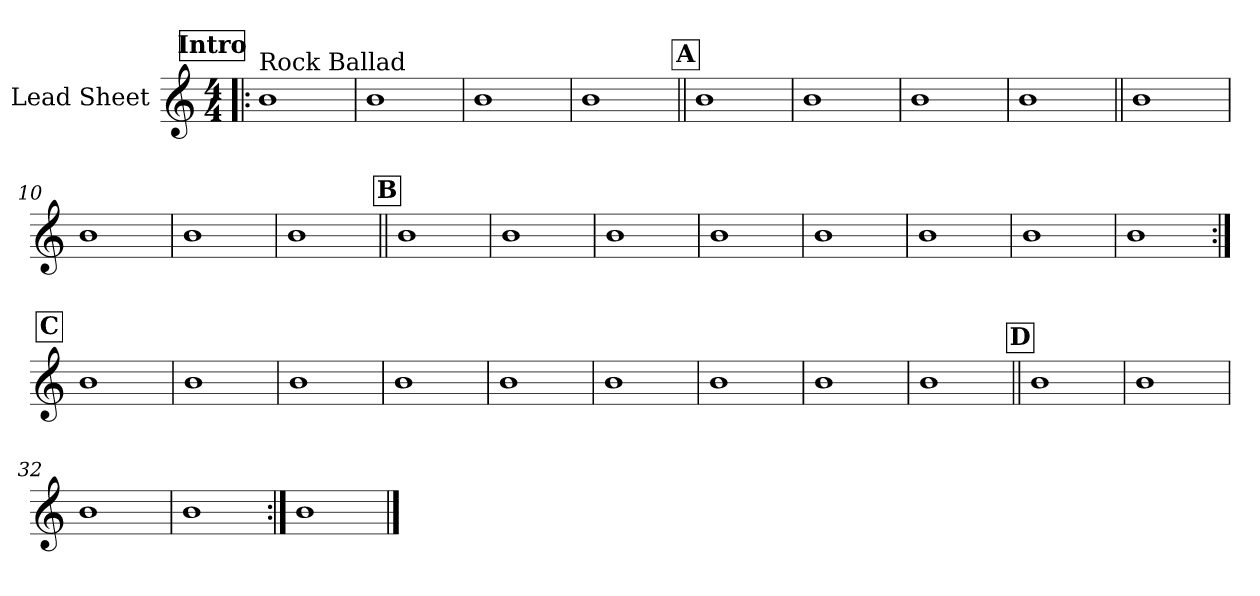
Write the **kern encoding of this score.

**kern
*part1
*staff1
*I"Lead Sheet
*clefG2
*k[]
*M4/4
*MM88
!!LO:REH:place=s1:a:fs=14:t=Intro
=1!|:
!LO:TX:a:t=Rock Ballad
1b
=2
1b
=3
1b
=4
1b
!!LO:LB:g=z
!!LO:REH:place=s1:a:fs=14:t=A
=5||
1b
=6
1b
=7
1b
=8
1b
!!LO:LB:g=z
=9||
1b
=10
1b
=11
1b
=12
1b
!!LO:LB:g=z
!!LO:REH:place=s1:a:fs=14:t=B
=13||
1b
=14
1b
=15
1b
=16
1b
!!LO:LB:g=z
=17
1b
=18
1b
=19
1b
=20
1b
!!LO:LB:g=z
!!LO:REH:place=s1:a:fs=14:t=C
=21:|!
1b
=22
1b
=23
1b
=24
1b
!!LO:LB:g=z
=25
1b
=26
1b
=27
1b
=28
1b
=29
1b
!!LO:LB:g=z
!!LO:REH:place=s1:a:fs=14:t=D
=30||
1b
=31
1b
=32
1b
=33
1b
!!LO:LB:g=z
=34:|!
1b
==
*-
